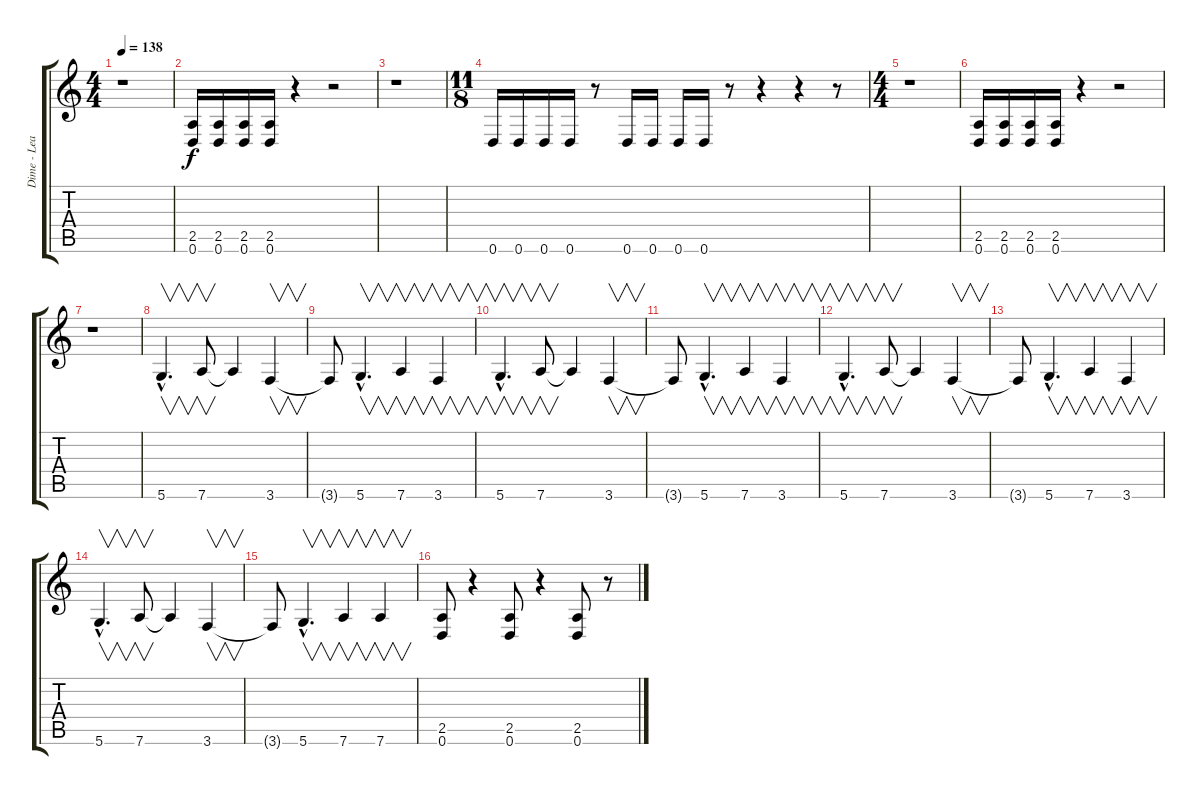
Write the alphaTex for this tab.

\track ("Dime - Lead Guitar" "Dime - Lea") {instrument overdrivenguitar}
\staff {score tabs}
\tuning (D4 A3 F3 C3 G2 D2) {hide}
\ts (4 4)
\tempo 138
\clef g2
\ks c
r.1{dy f} |
(2.5 0.6).16 (2.5 0.6).16 (2.5 0.6).16 (2.5 0.6).16 r.4 r.2 |
r.1 |
\ts (11 8)
0.6.16 0.6.16 0.6.16 0.6.16 r.8 0.6.16 0.6.16 0.6.16 0.6.16 r.8 r.4 r.4 r.8 |
\ts (4 4)
r.1 |
(2.5 0.6).16 (2.5 0.6).16 (2.5 0.6).16 (2.5 0.6).16 r.4 r.2 |
r.1 |
5.6{hac}.4{v d} 7.6.8{v} 7.6{t}.4 3.6.4{v} |
3.6{t}.8 5.6{hac}.4{v d} 7.6.4{v} 3.6.4{v} |
5.6{hac}.4{v d} 7.6.8{v} 7.6{t}.4 3.6.4{v} |
3.6{t}.8 5.6{hac}.4{v d} 7.6.4{v} 3.6.4{v} |
5.6{hac}.4{v d} 7.6.8{v} 7.6{t}.4 3.6.4{v} |
3.6{t}.8 5.6{hac}.4{v d} 7.6.4{v} 3.6.4{v} |
5.6{hac}.4{v d} 7.6.8{v} 7.6{t}.4 3.6.4{v} |
3.6{t}.8 5.6{hac}.4{v d} 7.6.4{v} 7.6.4{v} |
(2.5 0.6).8 r.4 (2.5 0.6).8 r.4 (2.5 0.6).8 r.8
